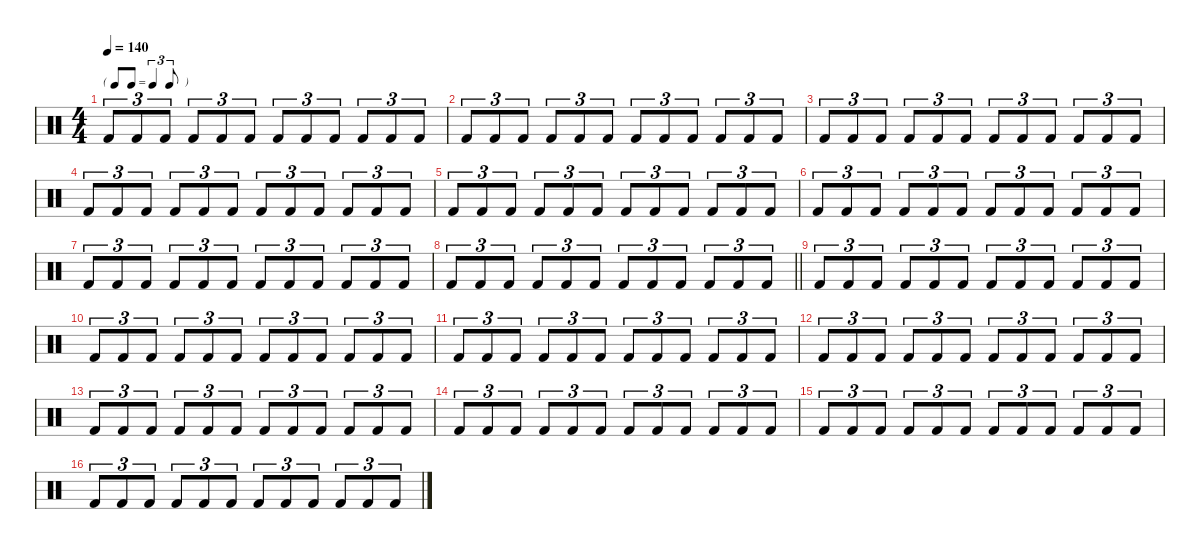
\defaultSystemsLayout 4
\hideDynamics
\bracketExtendMode nobrackets
\singleTrackTrackNamePolicy hidden
\multiTrackTrackNamePolicy hidden
\firstSystemTrackNameMode fullname
\firstSystemTrackNameOrientation horizontal
\otherSystemsTrackNameOrientation horizontal
\track ("Drums [Martin Lopez]" "drm.") {defaultSystemsLayout 4 instrument percussion}
\staff {score}
\articulation defaults
\ts (4 4)
\tf triplet8th
\tempo 140
\clef neutral
\ks c "Kick (hit) 2".8{tu (3 2) dy f beam Up} "Kick (hit) 2".8{tu (3 2) beam Up} "Kick (hit) 2".8{tu (3 2) beam Up} "Kick (hit) 2".8{tu (3 2) beam Up} "Kick (hit) 2".8{tu (3 2) beam Up} "Kick (hit) 2".8{tu (3 2) beam Up} "Kick (hit) 2".8{tu (3 2) beam Up} "Kick (hit) 2".8{tu (3 2) beam Up} "Kick (hit) 2".8{tu (3 2) beam Up} "Kick (hit) 2".8{tu (3 2) beam Up} "Kick (hit) 2".8{tu (3 2) beam Up} "Kick (hit) 2".8{tu (3 2) beam Up}
|
"Kick (hit) 2".8{tu (3 2) beam Up} "Kick (hit) 2".8{tu (3 2) beam Up} "Kick (hit) 2".8{tu (3 2) beam Up} "Kick (hit) 2".8{tu (3 2) beam Up} "Kick (hit) 2".8{tu (3 2) beam Up} "Kick (hit) 2".8{tu (3 2) beam Up} "Kick (hit) 2".8{tu (3 2) beam Up} "Kick (hit) 2".8{tu (3 2) beam Up} "Kick (hit) 2".8{tu (3 2) beam Up} "Kick (hit) 2".8{tu (3 2) beam Up} "Kick (hit) 2".8{tu (3 2) beam Up} "Kick (hit) 2".8{tu (3 2) beam Up} |
"Kick (hit) 2".8{tu (3 2) beam Up} "Kick (hit) 2".8{tu (3 2) beam Up} "Kick (hit) 2".8{tu (3 2) beam Up} "Kick (hit) 2".8{tu (3 2) beam Up} "Kick (hit) 2".8{tu (3 2) beam Up} "Kick (hit) 2".8{tu (3 2) beam Up} "Kick (hit) 2".8{tu (3 2) beam Up} "Kick (hit) 2".8{tu (3 2) beam Up} "Kick (hit) 2".8{tu (3 2) beam Up} "Kick (hit) 2".8{tu (3 2) beam Up} "Kick (hit) 2".8{tu (3 2) beam Up} "Kick (hit) 2".8{tu (3 2) beam Up} |
"Kick (hit) 2".8{tu (3 2) beam Up} "Kick (hit) 2".8{tu (3 2) beam Up} "Kick (hit) 2".8{tu (3 2) beam Up} "Kick (hit) 2".8{tu (3 2) beam Up} "Kick (hit) 2".8{tu (3 2) beam Up} "Kick (hit) 2".8{tu (3 2) beam Up} "Kick (hit) 2".8{tu (3 2) beam Up} "Kick (hit) 2".8{tu (3 2) beam Up} "Kick (hit) 2".8{tu (3 2) beam Up} "Kick (hit) 2".8{tu (3 2) beam Up} "Kick (hit) 2".8{tu (3 2) beam Up} "Kick (hit) 2".8{tu (3 2) beam Up} |
"Kick (hit) 2".8{tu (3 2) beam Up} "Kick (hit) 2".8{tu (3 2) beam Up} "Kick (hit) 2".8{tu (3 2) beam Up} "Kick (hit) 2".8{tu (3 2) beam Up} "Kick (hit) 2".8{tu (3 2) beam Up} "Kick (hit) 2".8{tu (3 2) beam Up} "Kick (hit) 2".8{tu (3 2) beam Up} "Kick (hit) 2".8{tu (3 2) beam Up} "Kick (hit) 2".8{tu (3 2) beam Up} "Kick (hit) 2".8{tu (3 2) beam Up} "Kick (hit) 2".8{tu (3 2) beam Up} "Kick (hit) 2".8{tu (3 2) beam Up} |
"Kick (hit) 2".8{tu (3 2) beam Up} "Kick (hit) 2".8{tu (3 2) beam Up} "Kick (hit) 2".8{tu (3 2) beam Up} "Kick (hit) 2".8{tu (3 2) beam Up} "Kick (hit) 2".8{tu (3 2) beam Up} "Kick (hit) 2".8{tu (3 2) beam Up} "Kick (hit) 2".8{tu (3 2) beam Up} "Kick (hit) 2".8{tu (3 2) beam Up} "Kick (hit) 2".8{tu (3 2) beam Up} "Kick (hit) 2".8{tu (3 2) beam Up} "Kick (hit) 2".8{tu (3 2) beam Up} "Kick (hit) 2".8{tu (3 2) beam Up} |
"Kick (hit) 2".8{tu (3 2) beam Up} "Kick (hit) 2".8{tu (3 2) beam Up} "Kick (hit) 2".8{tu (3 2) beam Up} "Kick (hit) 2".8{tu (3 2) beam Up} "Kick (hit) 2".8{tu (3 2) beam Up} "Kick (hit) 2".8{tu (3 2) beam Up} "Kick (hit) 2".8{tu (3 2) beam Up} "Kick (hit) 2".8{tu (3 2) beam Up} "Kick (hit) 2".8{tu (3 2) beam Up} "Kick (hit) 2".8{tu (3 2) beam Up} "Kick (hit) 2".8{tu (3 2) beam Up} "Kick (hit) 2".8{tu (3 2) beam Up} |
\barLineRight lightlight "Kick (hit) 2".8{tu (3 2) beam Up} "Kick (hit) 2".8{tu (3 2) beam Up} "Kick (hit) 2".8{tu (3 2) beam Up} "Kick (hit) 2".8{tu (3 2) beam Up} "Kick (hit) 2".8{tu (3 2) beam Up} "Kick (hit) 2".8{tu (3 2) beam Up} "Kick (hit) 2".8{tu (3 2) beam Up} "Kick (hit) 2".8{tu (3 2) beam Up} "Kick (hit) 2".8{tu (3 2) beam Up} "Kick (hit) 2".8{tu (3 2) beam Up} "Kick (hit) 2".8{tu (3 2) beam Up} "Kick (hit) 2".8{tu (3 2) beam Up}
|
"Kick (hit) 2".8{tu (3 2) beam Up} "Kick (hit) 2".8{tu (3 2) beam Up} "Kick (hit) 2".8{tu (3 2) beam Up} "Kick (hit) 2".8{tu (3 2) beam Up} "Kick (hit) 2".8{tu (3 2) beam Up} "Kick (hit) 2".8{tu (3 2) beam Up} "Kick (hit) 2".8{tu (3 2) beam Up} "Kick (hit) 2".8{tu (3 2) beam Up} "Kick (hit) 2".8{tu (3 2) beam Up} "Kick (hit) 2".8{tu (3 2) beam Up} "Kick (hit) 2".8{tu (3 2) beam Up} "Kick (hit) 2".8{tu (3 2) beam Up} |
"Kick (hit) 2".8{tu (3 2) beam Up} "Kick (hit) 2".8{tu (3 2) beam Up} "Kick (hit) 2".8{tu (3 2) beam Up} "Kick (hit) 2".8{tu (3 2) beam Up} "Kick (hit) 2".8{tu (3 2) beam Up} "Kick (hit) 2".8{tu (3 2) beam Up} "Kick (hit) 2".8{tu (3 2) beam Up} "Kick (hit) 2".8{tu (3 2) beam Up} "Kick (hit) 2".8{tu (3 2) beam Up} "Kick (hit) 2".8{tu (3 2) beam Up} "Kick (hit) 2".8{tu (3 2) beam Up} "Kick (hit) 2".8{tu (3 2) beam Up} |
"Kick (hit) 2".8{tu (3 2) beam Up} "Kick (hit) 2".8{tu (3 2) beam Up} "Kick (hit) 2".8{tu (3 2) beam Up} "Kick (hit) 2".8{tu (3 2) beam Up} "Kick (hit) 2".8{tu (3 2) beam Up} "Kick (hit) 2".8{tu (3 2) beam Up} "Kick (hit) 2".8{tu (3 2) beam Up} "Kick (hit) 2".8{tu (3 2) beam Up} "Kick (hit) 2".8{tu (3 2) beam Up} "Kick (hit) 2".8{tu (3 2) beam Up} "Kick (hit) 2".8{tu (3 2) beam Up} "Kick (hit) 2".8{tu (3 2) beam Up} |
"Kick (hit) 2".8{tu (3 2) beam Up} "Kick (hit) 2".8{tu (3 2) beam Up} "Kick (hit) 2".8{tu (3 2) beam Up} "Kick (hit) 2".8{tu (3 2) beam Up} "Kick (hit) 2".8{tu (3 2) beam Up} "Kick (hit) 2".8{tu (3 2) beam Up} "Kick (hit) 2".8{tu (3 2) beam Up} "Kick (hit) 2".8{tu (3 2) beam Up} "Kick (hit) 2".8{tu (3 2) beam Up} "Kick (hit) 2".8{tu (3 2) beam Up} "Kick (hit) 2".8{tu (3 2) beam Up} "Kick (hit) 2".8{tu (3 2) beam Up} |
"Kick (hit) 2".8{tu (3 2) beam Up} "Kick (hit) 2".8{tu (3 2) beam Up} "Kick (hit) 2".8{tu (3 2) beam Up} "Kick (hit) 2".8{tu (3 2) beam Up} "Kick (hit) 2".8{tu (3 2) beam Up} "Kick (hit) 2".8{tu (3 2) beam Up} "Kick (hit) 2".8{tu (3 2) beam Up} "Kick (hit) 2".8{tu (3 2) beam Up} "Kick (hit) 2".8{tu (3 2) beam Up} "Kick (hit) 2".8{tu (3 2) beam Up} "Kick (hit) 2".8{tu (3 2) beam Up} "Kick (hit) 2".8{tu (3 2) beam Up} |
"Kick (hit) 2".8{tu (3 2) beam Up} "Kick (hit) 2".8{tu (3 2) beam Up} "Kick (hit) 2".8{tu (3 2) beam Up} "Kick (hit) 2".8{tu (3 2) beam Up} "Kick (hit) 2".8{tu (3 2) beam Up} "Kick (hit) 2".8{tu (3 2) beam Up} "Kick (hit) 2".8{tu (3 2) beam Up} "Kick (hit) 2".8{tu (3 2) beam Up} "Kick (hit) 2".8{tu (3 2) beam Up} "Kick (hit) 2".8{tu (3 2) beam Up} "Kick (hit) 2".8{tu (3 2) beam Up} "Kick (hit) 2".8{tu (3 2) beam Up} |
"Kick (hit) 2".8{tu (3 2) beam Up} "Kick (hit) 2".8{tu (3 2) beam Up} "Kick (hit) 2".8{tu (3 2) beam Up} "Kick (hit) 2".8{tu (3 2) beam Up} "Kick (hit) 2".8{tu (3 2) beam Up} "Kick (hit) 2".8{tu (3 2) beam Up} "Kick (hit) 2".8{tu (3 2) beam Up} "Kick (hit) 2".8{tu (3 2) beam Up} "Kick (hit) 2".8{tu (3 2) beam Up} "Kick (hit) 2".8{tu (3 2) beam Up} "Kick (hit) 2".8{tu (3 2) beam Up} "Kick (hit) 2".8{tu (3 2) beam Up} |
"Kick (hit) 2".8{tu (3 2) beam Up} "Kick (hit) 2".8{tu (3 2) beam Up} "Kick (hit) 2".8{tu (3 2) beam Up} "Kick (hit) 2".8{tu (3 2) beam Up} "Kick (hit) 2".8{tu (3 2) beam Up} "Kick (hit) 2".8{tu (3 2) beam Up} "Kick (hit) 2".8{tu (3 2) beam Up} "Kick (hit) 2".8{tu (3 2) beam Up} "Kick (hit) 2".8{tu (3 2) beam Up} "Kick (hit) 2".8{tu (3 2) beam Up} "Kick (hit) 2".8{tu (3 2) beam Up} "Kick (hit) 2".8{tu (3 2) beam Up}
